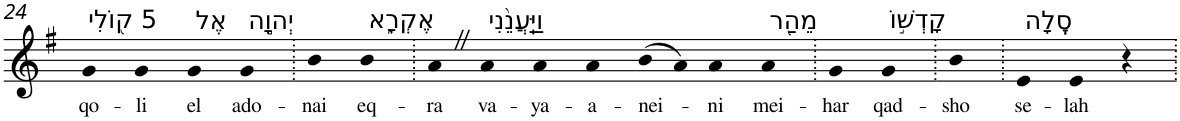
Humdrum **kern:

**kern	**text
*part1	*part1
*staff1	*staff1
*I"Piano	*
*I'Pno	*
!!LO:PB:g=z
*clefG2	*
*k[f#]	*
*G:	*
=24	=24
!LO:TX:a:t=5 ק֭וֹלִי	!
!	!LO:LY:b
4g	qo-
!	!LO:LY:b
4g	-li
!LO:TX:a:t=אֶל	!
!	!LO:LY:b
4g	el
!LO:TX:a:t=יְהוָ֣ה	!
!	!LO:LY:b
4g	ado-
=25.	=25.
!	!LO:LY:b
4b	-nai
!LO:TX:a:t=אֶקְרָ֑א	!
!	!LO:LY:b
4b	eq-
=26.	=26.
!	!LO:LY:b
4aZ	-ra
!LO:TX:a:t=וַיַּֽעֲנֵ֨נִי	!
!	!LO:LY:b
4a	va-
!	!LO:LY:b
4a	-ya-
!	!LO:LY:b
4a	-a-
!	!LO:LY:b
(>8b	-nei-
8a)	.
!	!LO:LY:b
4a	-ni
!LO:TX:a:t=מֵהַ֖ר	!
!	!LO:LY:b
4a	mei-
=27.	=27.
!	!LO:LY:b
4g	-har
!LO:TX:a:t=קָדְשׁ֣וֹ	!
!	!LO:LY:b
4g	qad-
=28.	=28.
!	!LO:LY:b
4b	-sho
=29.	=29.
!LO:TX:a:t=סֶֽלָה	!
!	!LO:LY:b
4e	se-
!	!LO:LY:b
4e	-lah
4r	.
=.	=.
*-	*-
